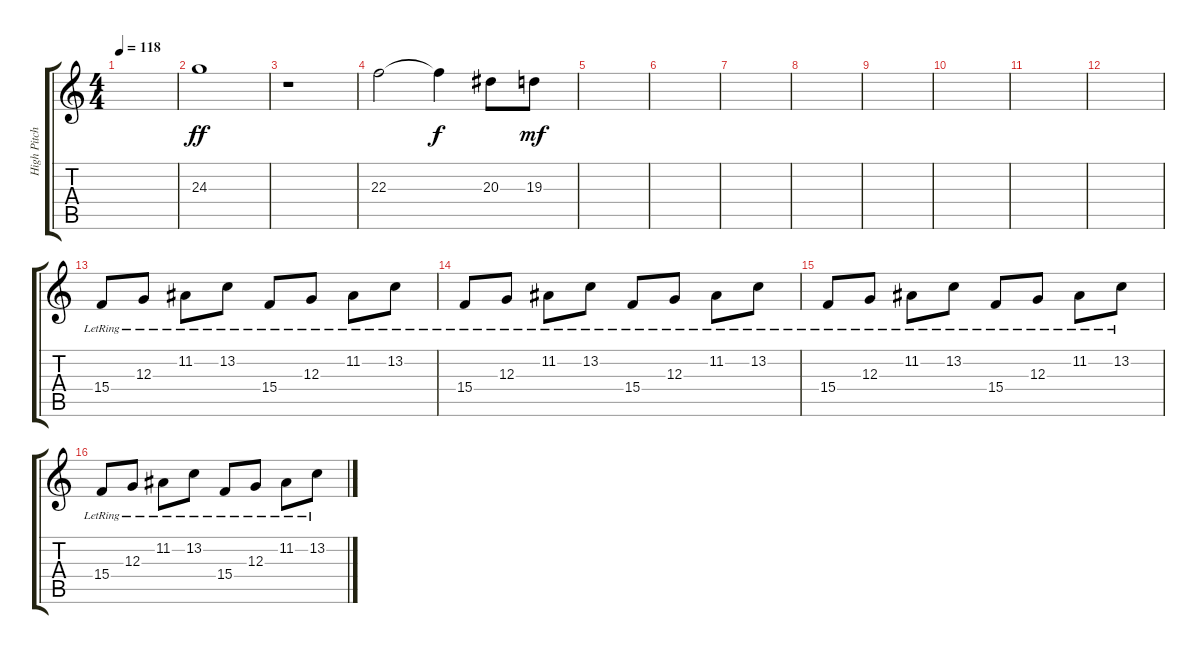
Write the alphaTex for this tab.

\track ("High Pitch Piano" "High Pitch") {instrument electricgrandpiano}
\staff {score tabs}
\tuning (E4 B3 G3 D3 A2 E2) {hide}
\ts (4 4)
\tempo 118
\clef g2
\ks c
|
24.3.1{dy ff} |
r.1 |
22.3.2 22.3{t}.4{dy f} 20.3.8 19.3.8{dy mf} |
|
|
|
|
|
|
|
|
15.4{lr}.8{volume 15} 12.3{lr}.8 11.2{lr}.8 13.2{lr}.8 15.4{lr}.8 12.3{lr}.8 11.2{lr}.8 13.2{lr}.8 |
15.4{lr}.8 12.3{lr}.8 11.2{lr}.8 13.2{lr}.8 15.4{lr}.8{volume 6} 12.3{lr}.8 11.2{lr}.8 13.2{lr}.8 |
15.4{lr}.8 12.3{lr}.8 11.2{lr}.8 13.2{lr}.8 15.4{lr}.8 12.3{lr}.8 11.2{lr}.8 13.2{lr}.8 |
15.4{lr}.8 12.3{lr}.8 11.2{lr}.8 13.2{lr}.8 15.4{lr}.8 12.3{lr}.8 11.2{lr}.8 13.2{lr}.8
